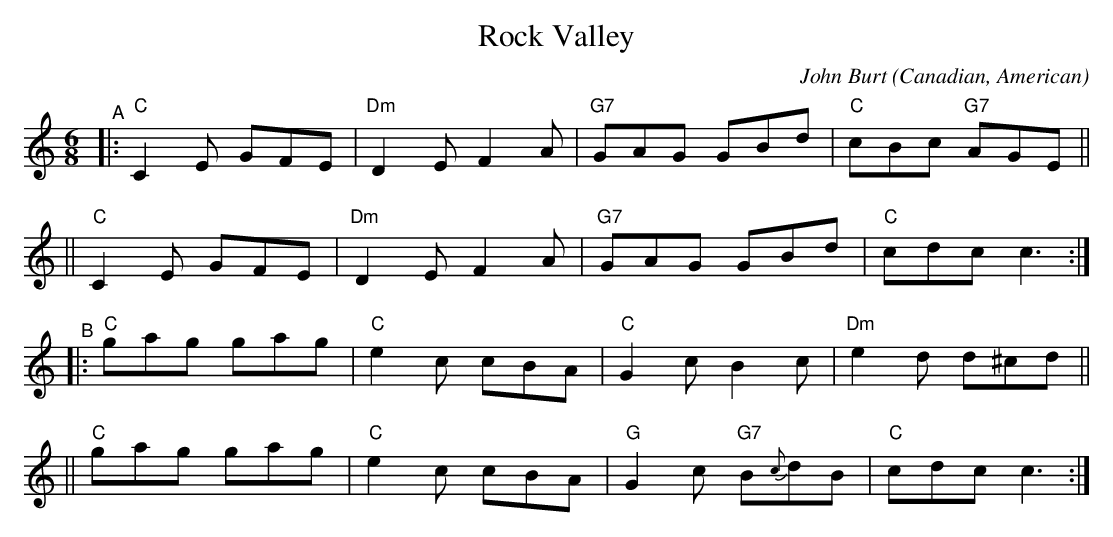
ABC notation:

X:1
T: Rock Valley
C: John Burt
O: Canadian, American
M: 6/8
L: 1/8
K: C
"^A"\
|:"C"C2E GFE | "Dm"D2E F2A | "G7"GAG GBd | "C"cBc "G7"AGE ||
||"C"C2E GFE | "Dm"D2E F2A | "G7"GAG GBd | "C"cdc c3 :|
"^B"\
|:"C"gag gag | "C"e2c cBA | "C"G2c B2c | "Dm"e2d d^cd ||
||"C"gag gag | "C"e2c cBA | "G"G2c "G7"B{c}dB | "C"cdc c3 :|
